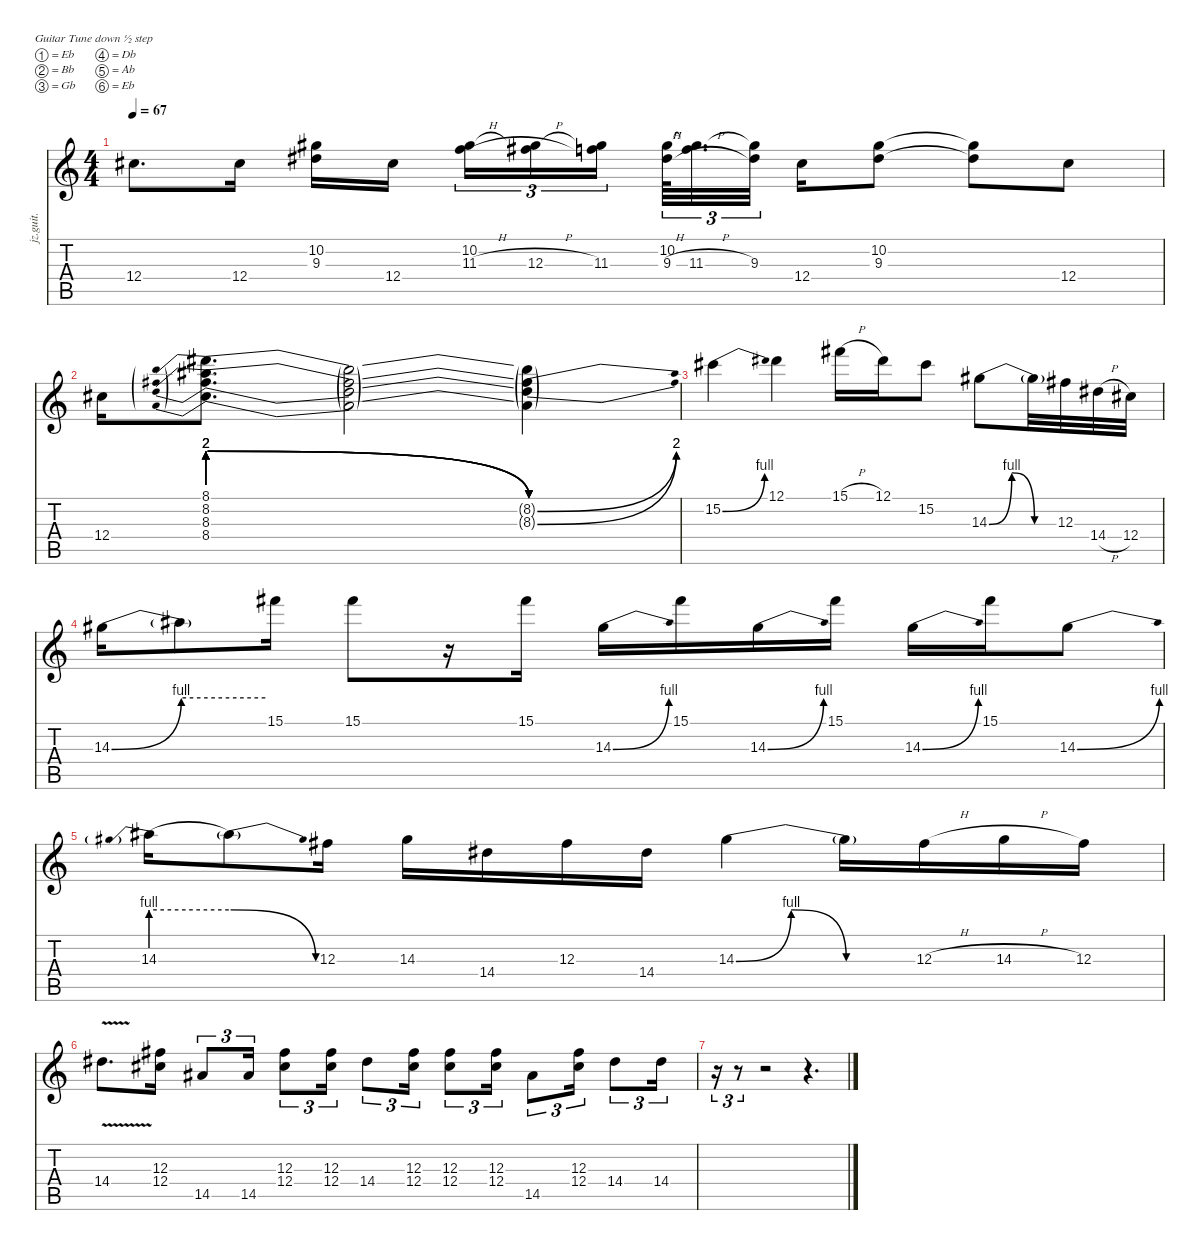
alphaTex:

\defaultSystemsLayout 4
\hideDynamics
\bracketExtendMode nobrackets
\otherSystemsTrackNameOrientation horizontal
\track ("Jimi Hendrix" "jz.guit.") {instrument electricguitarjazz}
\staff {score tabs}
\tuning (Eb4 Bb3 Gb3 Db3 Ab2 Eb2)
\ts (4 4)
\tempo 67
\clef g2
\ks c
12.4{acc #}.8{d dy f beam Down} 12.4{acc #}.16{beam Down} (10.2{acc #} 9.3{acc #}).16{beam Down} 12.4{acc #}.16{beam Down} (10.2{acc #} 11.3{h}).16{tu (3 2) beam Down} (12.3{h acc #} 10.2{t acc #}).16{tu (3 2) beam Down} (10.2{t acc #} 11.3).16{tu (3 2) beam Down} (10.2{acc #} 9.3{h acc #}).64{tu (3 2) beam Down} (11.3{h} 10.2{t acc #}).32{d tu (3 2) beam Down} (10.2{t acc #} 9.3{acc #}).32{tu (3 2) beam Down} 12.4{acc #}.16{beam Down} (10.2{acc #} 9.3{acc #}).8{beam Down} (10.2{t acc #} 9.3{t acc #}).8{beam Down} 12.4{acc #}.8{beam Down} |
12.4{acc #}.16{beam Down} (8.1{be (prebendrelease 0 8 60 0)} 8.2{be (prebendrelease 0 8 60 0)} 8.3{be (prebendrelease 0 8 60 0)} 8.4{be (prebendrelease 0 8 60 0)}).8{d beam Down} (8.1{t} 8.2{t acc #} 8.3{t} 8.4{t}).2{beam Down} (8.1{be (hold 0 0 60 0) t} 8.2{be (bend 0 0 60 8) t acc #} 8.3{be (bend 0 0 60 8) t} 8.4{be (hold 0 0 60 0) t}).4{beam Down} |
15.2{be (bend 0 0 15 4) acc #}.4{beam Down} 12.1{acc #}.4{beam Down} 15.1{h acc #}.16{beam Down} 12.1{acc #}.16{beam Down} 15.2{acc #}.8{beam Down} 14.3{be (bendrelease 0 0 30 4 30 4 60 0) acc #}.8{beam Down} 14.3{be (hold 0 0 60 0) t acc #}.32{beam Down} 12.3{acc #}.32{beam Down} 14.4{h acc #}.32{beam Down} 12.4{acc #}.32{beam Down} |
14.3{be (bend 0 0 60 4) acc #}.16{beam Down} 14.3{be (hold 0 4 60 4) t}.8{beam Down} 15.1{acc #}.16{beam Down} 15.1{acc #}.8{beam Down} r.16{beam Down} 15.1{acc #}.16{beam Down} 14.3{be (bend 0 0 30 4) acc #}.16{beam Down} 15.1{acc #}.16{beam Down} 14.3{be (bend 0 0 30 4) acc #}.16{beam Down} 15.1{acc #}.16{beam Down} 14.3{be (bend 0 0 30 4) acc #}.16{beam Down} 15.1{acc #}.16{beam Down} 14.3{be (bend 0 0 30 4) acc #}.8{beam Down} |
14.3{be (prebend 0 4 60 4)}.16{beam Down} 14.3{be (release 0 4 60 0) t}.8{beam Down} 12.3{acc #}.16{beam Down} 14.3{acc #}.16{beam Down} 14.4{acc #}.16{beam Down} 12.3{acc #}.16{beam Down} 14.4{acc #}.16{beam Down} 14.3{be (bendrelease 0 0 30 4 30 4 60 0) acc #}.4{beam Down} 14.3{be (hold 0 0 60 0) t acc #}.16{beam Down} 12.3{h acc #}.16{beam Down} 14.3{h acc #}.16{beam Down} 12.3{acc #}.16{beam Down} |
14.4{v acc #}.8{d beam Down} (12.3{acc #} 12.4{acc #}).16{beam Down} 14.5{acc #}.8{tu (3 2) beam Up} 14.5{acc #}.16{tu (3 2) beam Up} (12.3{acc #} 12.4{acc #}).8{tu (3 2) beam Down} (12.3{acc #} 12.4{acc #}).16{tu (3 2) beam Down} 14.4{acc #}.8{tu (3 2) beam Down} (12.3{acc #} 12.4{acc #}).16{tu (3 2) beam Down} (12.3{acc #} 12.4{acc #}).8{tu (3 2) beam Down} (12.3{acc #} 12.4{acc #}).16{tu (3 2) beam Down} 14.5{acc #}.8{tu (3 2) beam Down} (12.3{acc #} 12.4{acc #}).16{tu (3 2) beam Down} 14.4{acc #}.8{tu (3 2) beam Down} 14.4{acc #}.16{tu (3 2) beam Down} |
r.16{tu (3 2) beam Down} r.8{tu (3 2) beam Down} r.2{beam Down} r.4{d beam Down}
